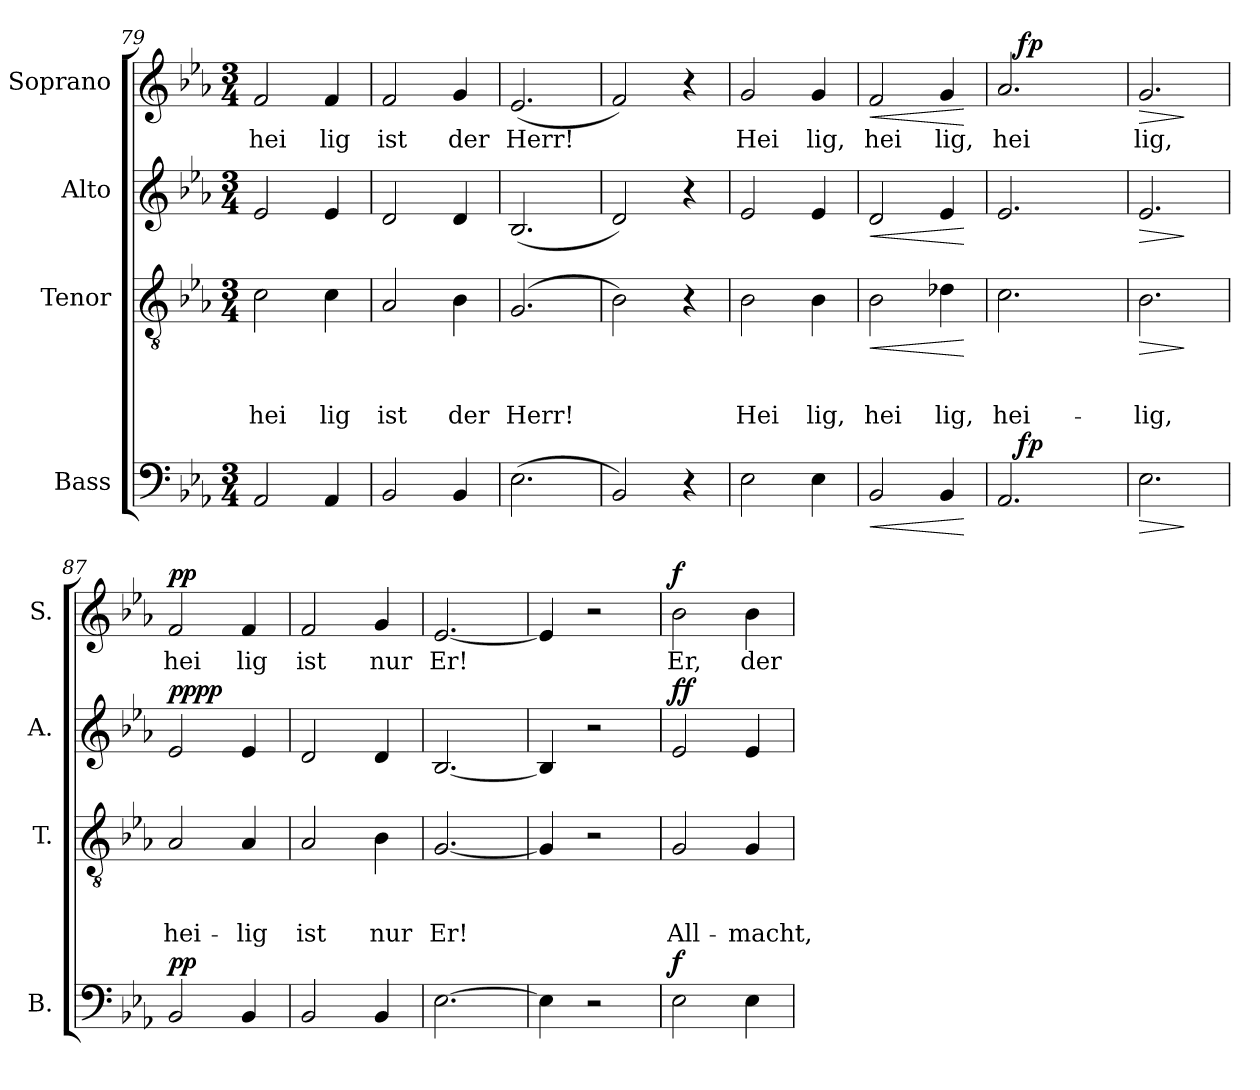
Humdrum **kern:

**kern	**dynam	**kern	**text	**text	**text	**dynam	**kern	**dynam	**kern	**text	**dynam
*part4	*part4	*part3	*part3	*part3	*part3	*part3	*part2	*part2	*part1	*part1	*part1
*staff4	*staff4	*staff3	*staff3	*staff3	*staff3	*staff3	*staff2	*staff2	*staff1	*staff1	*staff1
*I"Bass	*	*I"Tenor	*	*	*	*	*I"Alto	*	*I"Soprano	*	*
*I'B.	*	*I'T.	*	*	*	*	*I'A.	*	*I'S.	*	*
*clefF4	*	*clefGv2	*	*	*	*	*clefG2	*	*clefG2	*	*
*k[b-e-a-]	*	*k[b-e-a-]	*	*	*	*	*k[b-e-a-]	*	*k[b-e-a-]	*	*
*E-:	*	*E-:	*	*	*	*	*E-:	*	*E-:	*	*
*M3/4	*	*M3/4	*	*	*	*	*M3/4	*	*M3/4	*	*
=79	=79	=79	=79	=79	=79	=79	=79	=79	=79	=79	=79
!	!	!	!	!	!LO:LY:b	!	!	!	!	!LO:LY:b	!
2AA-/	.	2c\	.	.	hei	.	2e-/	.	2f/	hei	.
!	!	!	!	!	!LO:LY:b	!	!	!	!	!LO:LY:b	!
4AA-/	.	4c\	.	.	lig	.	4e-/	.	4f/	lig	.
=80	=80	=80	=80	=80	=80	=80	=80	=80	=80	=80	=80
!	!	!	!	!	!LO:LY:b	!	!	!	!	!LO:LY:b	!
2BB-/	.	2A-/	.	.	ist	.	2d/	.	2f/	ist	.
!	!	!	!	!	!LO:LY:b	!	!	!	!	!LO:LY:b	!
4BB-/	.	4B-\	.	.	der	.	4d/	.	4g/	der	.
=81	=81	=81	=81	=81	=81	=81	=81	=81	=81	=81	=81
!	!	!	!	!	!LO:LY:b	!	!	!	!	!LO:LY:b	!
(>2.E-\	.	(2.G/	.	.	Herr!	.	(<2.B-/	.	(<2.e-/	Herr!	.
=82	=82	=82	=82	=82	=82	=82	=82	=82	=82	=82	=82
2BB-/)	.	2B-\)	.	.	.	.	2d/)	.	2f/)	.	.
4r	.	4r	.	.	.	.	4r	.	4r	.	.
=83	=83	=83	=83	=83	=83	=83	=83	=83	=83	=83	=83
!	!	!	!	!	!LO:LY:b	!	!	!	!	!LO:LY:b	!
2E-\	.	2B-\	.	.	Hei	.	2e-/	.	2g/	Hei	.
!	!	!	!	!	!LO:LY:b	!	!	!	!	!LO:LY:b	!
4E-\	.	4B-\	.	.	lig,	.	4e-/	.	4g/	lig,	.
=84	=84	=84	=84	=84	=84	=84	=84	=84	=84	=84	=84
!	!LO:HP:b	!	!	!	!LO:LY:b	!LO:HP:b	!	!LO:HP:b	!	!LO:LY:b	!LO:HP:b
2BB-/	<	2B-\	.	.	hei	<	2d/	<	2f/	hei	<
!	!	!	!	!	!LO:LY:b	!	!	!	!	!LO:LY:b	!
4BB-/	.	4d-X\	.	.	lig,	.	4e-/	.	4g/	lig,	.
.	[	.	.	.	.	[	.	[	.	.	[
!!LO:LB:g=z
=85	=85	=85	=85	=85	=85	=85	=85	=85	=85	=85	=85
!	!	!	!	!	!LO:LY:b	!	!	!	!	!LO:LY:b	!
*^	*	*	*	*	*	*	*^	*	*^	*	*
2.AA-/	16ryy	.	2.c\	.	.	hei-	.	2.e-/	16ryy	.	2.a-/	16ryy	hei	.
!	!	!LO:DY:a	!	!	!	!	!	!	!	!LO:DY:a	!	!	!	!
!	!	!	!	!	!	!	!	!	!	!LO:DY:n=1:b	!	!	!	!LO:DY:a
.	2ryy	fp	.	.	.	.	.	.	2ryy	fp fp	.	2ryy	.	fp
.	8.ryy	.	.	.	.	.	.	.	8.ryy	.	.	8.ryy	.	.
=86	=86	=86	=86	=86	=86	=86	=86	=86	=86	=86	=86	=86	=86	=86
!	!	!LO:HP:b	!	!	!	!LO:LY:b	!LO:HP:b	!	!	!LO:HP:b	!	!	!LO:LY:b	!LO:HP:b
*	*	*	*	*	*	*	*	*v	*v	*	*	*	*	*
*v	*v	*	*	*	*	*	*	*	*	*v	*v	*	*
2.E-\	>	2.B-\	.	.	-lig,	>	2.e-/	>	2.g/	lig,	>
.	]	.	.	.	.	]	.	]	.	.	]
=87	=87	=87	=87	=87	=87	=87	=87	=87	=87	=87	=87
!	!LO:DY:a	!	!	!	!LO:LY:b	!	!	!LO:DY:a	!	!LO:LY:b	!
!	!	!	!	!	!	!	!	!LO:DY:n=1:b	!	!	!LO:DY:a
2BB-/	pp	2A-/	.	.	hei-	.	2e-/	pp pp	2f/	hei	pp
!	!	!	!	!	!LO:LY:b	!	!	!	!	!LO:LY:b	!
4BB-/	.	4A-/	.	.	-lig	.	4e-/	.	4f/	lig	.
=88	=88	=88	=88	=88	=88	=88	=88	=88	=88	=88	=88
!	!	!	!	!	!LO:LY:b	!	!	!	!	!LO:LY:b	!
2BB-/	.	2A-/	.	.	ist	.	2d/	.	2f/	ist	.
!	!	!	!	!	!LO:LY:b	!	!	!	!	!LO:LY:b	!
4BB-/	.	4B-\	.	.	nur	.	4d/	.	4g/	nur	.
=89	=89	=89	=89	=89	=89	=89	=89	=89	=89	=89	=89
!	!	!	!	!	!LO:LY:b	!	!	!	!	!LO:LY:b	!
[>2.E-\	.	[<2.G/	.	.	Er!	.	[<2.B-/	.	[<2.e-/	Er!	.
=90	=90	=90	=90	=90	=90	=90	=90	=90	=90	=90	=90
4E-\]	.	4G/]	.	.	.	.	4B-/]	.	4e-/]	.	.
2r	.	2r	.	.	.	.	2r	.	2r	.	.
=91	=91	=91	=91	=91	=91	=91	=91	=91	=91	=91	=91
!	!LO:DY:a	!	!	!	!LO:LY:b	!	!	!LO:DY:a	!	!LO:LY:b	!
!	!	!	!	!	!	!	!	!LO:DY:n=1:b	!	!	!LO:DY:a
2E-\	f	2G/	.	.	All-	.	2e-/	f f	2b-\	Er,	f
!	!	!	!	!	!LO:LY:b	!	!	!	!	!LO:LY:b	!
4E-\	.	4G/	.	.	-macht,	.	4e-/	.	4b-\	der	.
=	=	=	=	=	=	=	=	=	=	=	=
*-	*-	*-	*-	*-	*-	*-	*-	*-	*-	*-	*-
